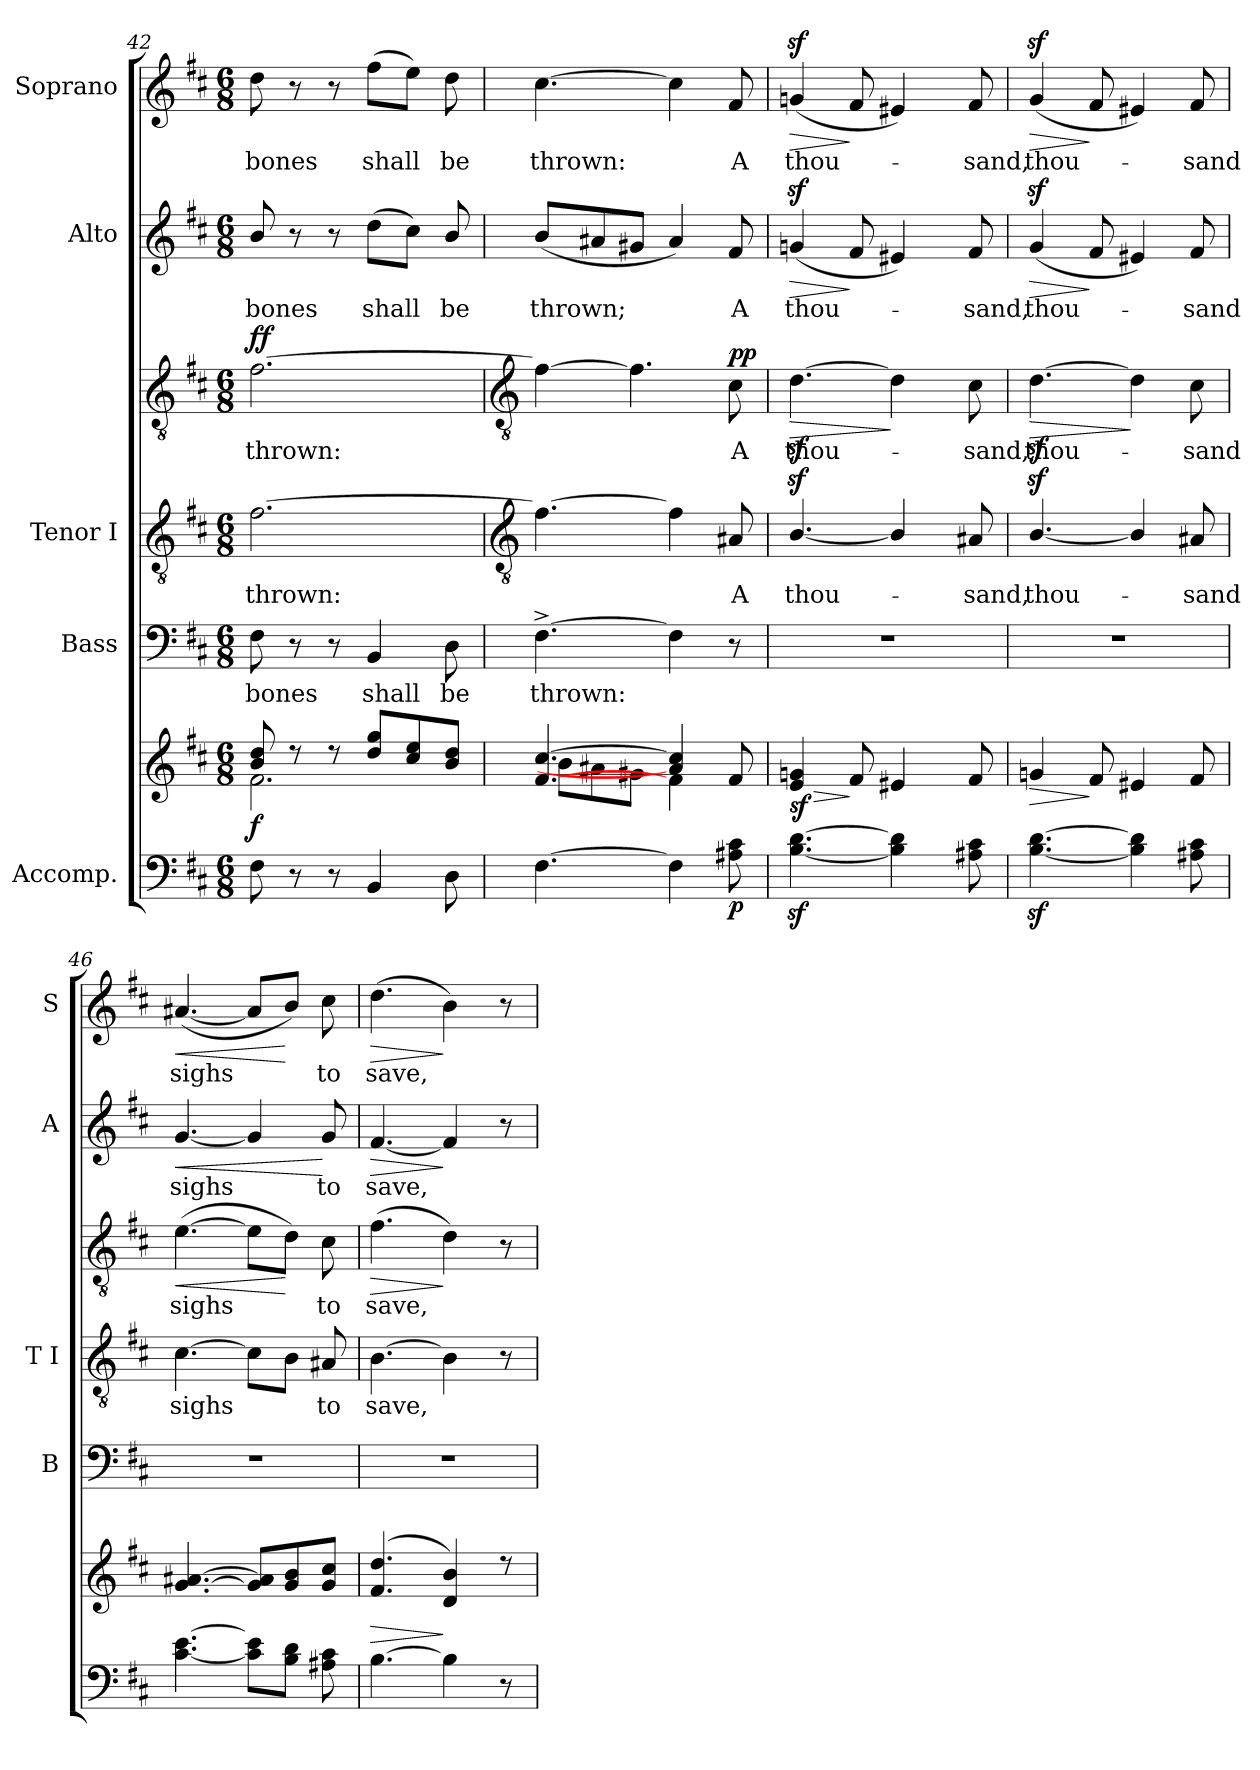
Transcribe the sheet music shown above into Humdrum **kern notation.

**kern	**kern	**dynam	**kern	**text	**kern	**text	**kern	**text	**dynam	**kern	**text	**dynam	**kern	**text	**dynam
*part5	*part5	*part5	*part4	*part4	*part3	*part3	*part3	*part3	*part3	*part2	*part2	*part2	*part1	*part1	*part1
*staff7	*staff6	*staff6/7	*staff5	*staff5	*staff4	*staff4	*staff3	*staff3	*staff3/4	*staff2	*staff2	*staff2	*staff1	*staff1	*staff1
*I"Accomp.	*	*	*I"Bass	*	*I"Tenor I	*	*	*	*	*I"Alto	*	*	*I"Soprano	*	*
*	*	*	*I'B	*	*I'T I	*	*	*	*	*I'A	*	*	*I'S	*	*
*clefF4	*clefG2	*	*clefF4	*	*clefGv2	*	*clefGv2	*	*	*clefG2	*	*	*clefG2	*	*
*k[f#c#]	*k[f#c#]	*	*k[f#c#]	*	*k[f#c#]	*	*k[f#c#]	*	*	*k[f#c#]	*	*	*k[f#c#]	*	*
*D:	*D:	*	*D:	*	*D:	*	*D:	*	*	*D:	*	*	*D:	*	*
*M6/8	*M6/8	*	*M6/8	*	*M6/8	*	*M6/8	*	*	*M6/8	*	*	*M6/8	*	*
=42	=42	=42	=42	=42	=42	=42	=42	=42	=42	=42	=42	=42	=42	=42	=42
*^	*^	*	*	*	*	*	*	*	*	*	*	*	*	*	*
!	!	!	!	!LO:DY:b	!	!LO:LY:b	!	!LO:LY:b	!	!LO:LY:b	!LO:DY:b=2	!	!LO:LY:b	!	!	!LO:LY:b	!
!	!	!	!	!	!	!	!	!	!	!	!LO:DY:n=1:b	!	!	!	!	!	!
8F#\	2ryy	8b/ 8dd/	2.f#\	f	8F#	bones	[2.f#	thrown:	[2.f#	thrown:	f f	8b/	bones	.	8dd	bones	.
8r	.	8r	.	.	8r	.	.	.	.	.	.	8r	.	.	8r	.	.
8r	.	8r	.	.	8r	.	.	.	.	.	.	8r	.	.	8r	.	.
!	!	!	!	!	!	!LO:LY:b	!	!	!	!	!	!	!LO:LY:b	!	!	!LO:LY:b	!
4BB	.	8dd/ 8gg/L	.	.	4BB	shall	.	.	.	.	.	(>8ddL	shall	.	(>8ff#L	shall	.
.	4ryy	8cc#/ 8ee/	.	.	.	.	.	.	.	.	.	8cc#J)	.	.	8eeJ)	.	.
!	!	!	!	!	!	!LO:LY:b	!	!	!	!	!	!	!LO:LY:b	!	!	!LO:LY:b	!
8D\	.	8b/ 8dd/J	.	.	8D	be	.	.	.	.	.	8b/	be	.	8dd	be	.
*v	*v	*	*	*	*	*	*	*	*	*	*	*	*	*	*	*	*
!!LO:LB:g=z
=43	=43	=43	=43	=43	=43	=43	=43	=43	=43	=43	=43	=43	=43	=43	=43	=43
*	*	*	*	*	*	*clefGv2	*	*clefGv2	*	*	*	*	*	*	*	*
!	!	!	!	!	!LO:LY:b	!	!	!	!	!	!	!LO:LY:b	!	!	!LO:LY:b	!
[4.F#	[4.f# [4.cc#	8b\L	.	[4.F#^	thrown:	4.f#_	.	4f#_	.	.	(<8bL	thrown;	.	[4.cc#	thrown:	.
.	.	8a#X\	.	.	.	.	.	.	.	.	8a#X	.	.	.	.	.
.	.	8g#X\J	.	.	.	.	.	4.f#]	.	.	8g#XJ	.	.	.	.	.
4F#]	4a#/] 4cc#/]	4f#\	.	4F#]	.	4f#]	.	.	.	.	4a#)	.	.	4cc#]	.	.
!	!	!	!LO:DY:b=2	!	!	!	!LO:LY:b	!	!LO:LY:b	!LO:DY:b=2	!	!LO:LY:b	!	!	!LO:LY:b	!
!	!	!	!	!	!	!	!	!	!	!LO:DY:n=1:b	!	!	!	!	!	!
8A#X 8c#	8f#	8ryy	p	8r	.	8A#X	A	8c#	A	p p	8f#	A	.	8f#	A	.
=44	=44	=44	=44	=44	=44	=44	=44	=44	=44	=44	=44	=44	=44	=44	=44	=44
!	!	!	!LO:HP:b	!LO:N:vis=1	!	!	!LO:LY:b	!	!LO:LY:b	!LO:HP:b	!	!LO:LY:b	!LO:HP:b	!	!LO:LY:b	!LO:HP:b
!	!	!	!LO:DY:n=1:b	!	!	!	!	!	!	!	!	!	!	!	!	!
[4.B\z< [4.d\z<	4e 4gn	2ryy	> sf	2.r	.	[4.Bz</	thou-	[4.dz<	thou-	>	(<4gnz<	thou-	>	(<4gnz<	thou-	>
.	8f#	.	]	.	.	.	.	.	.	.	8f#	.	]	8f#	.	]
4B\] 4d\]	4e#X	.	.	.	.	4B/]	.	4d]	.	]	4e#X)	.	.	4e#X)	.	.
.	.	4ryy	.	.	.	.	.	.	.	.	.	.	.	.	.	.
!	!	!	!	!	!	!	!LO:LY:b	!	!LO:LY:b	!	!	!LO:LY:b	!	!	!LO:LY:b	!
8A#X 8c#	8f#	.	.	.	.	8A#X	sand,	8c#	sand,	.	8f#	sand,	.	8f#	sand,	.
=45	=45	=45	=45	=45	=45	=45	=45	=45	=45	=45	=45	=45	=45	=45	=45	=45
!	!	!LO:N:vis=1	!LO:HP:b	!LO:N:vis=1	!	!	!LO:LY:b	!	!LO:LY:b	!LO:HP:b	!	!LO:LY:b	!LO:HP:b	!	!LO:LY:b	!LO:HP:b
[4.B\z< [4.d\z<	4gn	2.ryy	>	2.r	.	[4.Bz</	thou-	[4.dz<	thou-	>	(<4gz<	thou-	>	(<4gz<	thou-	>
.	8f#	.	]	.	.	.	.	.	.	.	8f#	.	]	8f#	.	]
4B\] 4d\]	4e#X	.	.	.	.	4B/]	.	4d]	.	]	4e#X)	.	.	4e#X)	.	.
!	!	!	!	!	!	!	!LO:LY:b	!	!LO:LY:b	!	!	!LO:LY:b	!	!	!LO:LY:b	!
8A#X 8c#	8f#	.	.	.	.	8A#X	sand	8c#	sand	.	8f#	sand	.	8f#	sand	.
=46	=46	=46	=46	=46	=46	=46	=46	=46	=46	=46	=46	=46	=46	=46	=46	=46
!	!	!LO:N:vis=1	!	!LO:N:vis=1	!	!	!LO:LY:b	!	!LO:LY:b	!LO:HP:b	!	!LO:LY:b	!LO:HP:b	!	!LO:LY:b	!LO:HP:b
[4.c# [4.e	[4.g [4.a#X	2.ryy	.	2.r	.	[4.c#	sighs	(>[4.e	sighs	<	[4.g	sighs	<	(<[4.a#X	sighs	<
8c#] 8e]L	8g] 8a#]L	.	.	.	.	8c#L]	.	8eL]	.	.	4g]	.	.	8a#L]	.	.
8B 8dJ	8g 8b	.	.	.	.	8BJ	.	8dJ)	.	[	.	.	.	8bJ)	.	[
!	!	!	!	!	!	!	!LO:LY:b	!	!LO:LY:b	!	!	!LO:LY:b	!	!	!LO:LY:b	!
8A#X 8c#	8g 8cc#J	.	.	.	.	8A#X	to	8c#	to	.	8g	to	[	8cc#	to	.
=47	=47	=47	=47	=47	=47	=47	=47	=47	=47	=47	=47	=47	=47	=47	=47	=47
!	!	!LO:N:vis=1	!LO:HP:b	!LO:N:vis=1	!	!	!LO:LY:b	!	!LO:LY:b	!LO:HP:b	!	!LO:LY:b	!LO:HP:b	!	!LO:LY:b	!LO:HP:b
[4.B	(<4.f# 4.dd	2.ryy	>	2.r	.	[4.B	save,	(>4.f#	save,	>	[4.f#	save,	>	(>4.dd	save,	>
4B]	4d 4b)	.	]	.	.	4B]	.	4d)	.	]	4f#]	.	]	4b)	.	]
8r	8r	.	.	.	.	8r	.	8r	.	.	8r	.	.	8r	.	.
*	*v	*v	*	*	*	*	*	*	*	*	*	*	*	*	*	*
=	=	=	=	=	=	=	=	=	=	=	=	=	=	=	=
*-	*-	*-	*-	*-	*-	*-	*-	*-	*-	*-	*-	*-	*-	*-	*-
